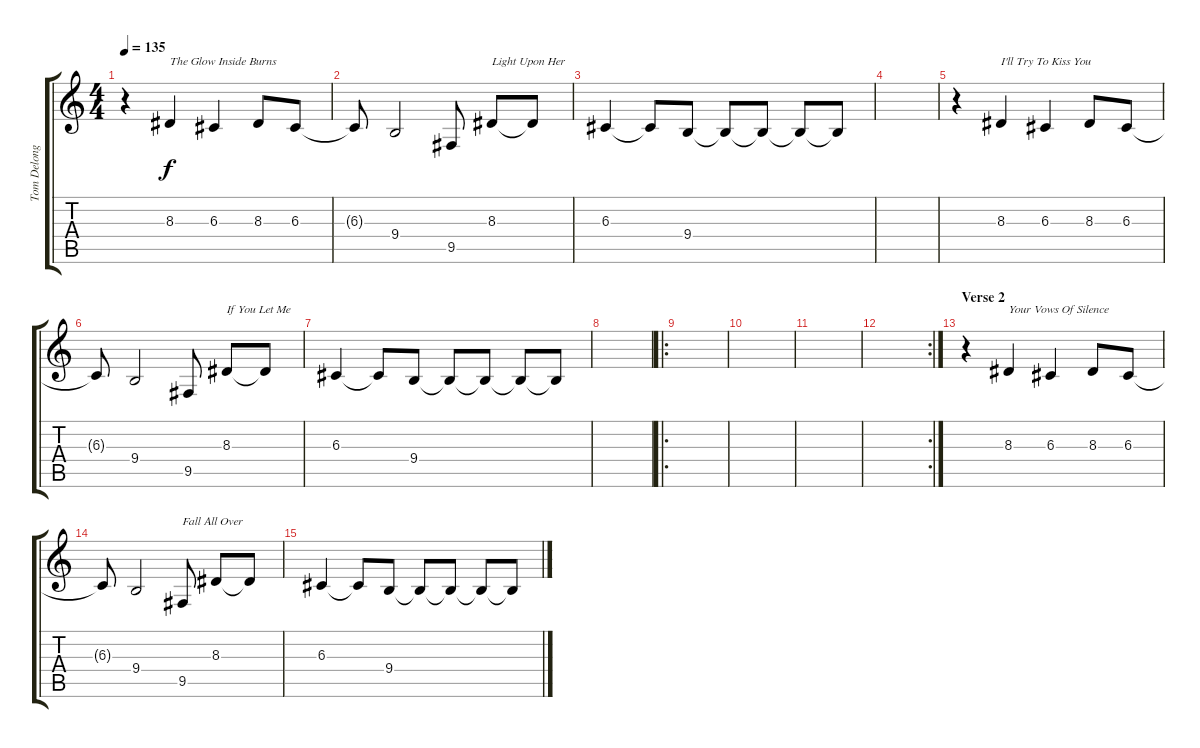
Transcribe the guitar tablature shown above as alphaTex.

\track ("Tom Delonge Vocals" "Tom Delong") {instrument flute}
\staff {score tabs}
\tuning (E4 B3 G3 D3 A2 E2) {hide}
\ts (4 4)
\tempo 135
\clef g2
\ks c
r.4{dy f} 8.3.4{txt "The Glow Inside Burns"} 6.3.4 8.3.8 6.3.8 |
6.3{t}.8 9.4.2 9.5.8 8.3.8{txt "Light Upon Her"} 8.3{t}.8 |
6.3.4 6.3{t}.8 9.4.8 9.4{t}.8 9.4{t}.8 9.4{t}.8 9.4{t}.8 |
|
r.4 8.3.4{txt "I'll Try To Kiss You"} 6.3.4 8.3.8 6.3.8 |
6.3{t}.8 9.4.2 9.5.8 8.3.8{txt "If You Let Me"} 8.3{t}.8 |
6.3.4 6.3{t}.8 9.4.8 9.4{t}.8 9.4{t}.8 9.4{t}.8 9.4{t}.8 |
|
\ro
|
|
|
\rc 2
|
\section ("" "Verse 2")
r.4 8.3.4{txt "Your Vows Of Silence"} 6.3.4 8.3.8 6.3.8 |
6.3{t}.8 9.4.2 9.5.8{txt "Fall All Over"} 8.3.8 8.3{t}.8 |
6.3.4 6.3{t}.8 9.4.8 9.4{t}.8 9.4{t}.8 9.4{t}.8 9.4{t}.8
